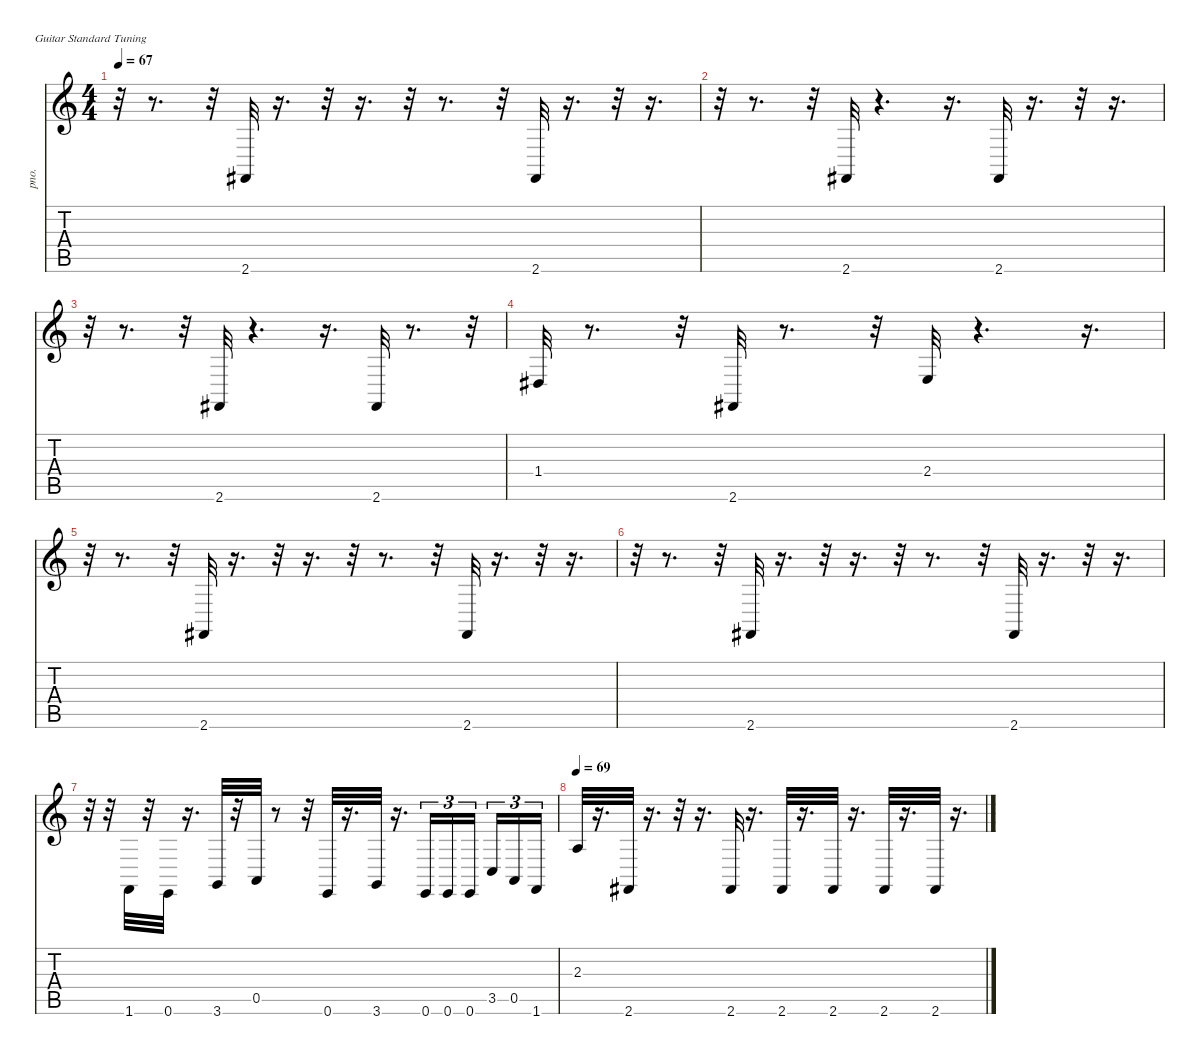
\defaultSystemsLayout 4
\hideDynamics
\bracketExtendMode nobrackets
\otherSystemsTrackNameOrientation horizontal
\track ("Track 10" "pno.") {instrument acousticgrandpiano}
\staff {score tabs}
\tuning (E4 B3 G3 D3 A2 E2)
\ts (4 4)
\tempo 67
\clef g2
\ks c
r.32{dy f beam Down} r.8{d beam Down} r.32{beam Down} 2.6{acc #}.32{dy mf beam Up} r.16{d beam Up} r.32{beam Up} r.16{d beam Up} r.32{beam Up} r.8{d beam Up} r.32{beam Up} 2.6{acc #}.32{dy f beam Up} r.16{d beam Up} r.32{beam Up} r.16{d beam Up} |
r.32{beam Down} r.8{d beam Down} r.32{beam Down} 2.6{acc #}.32{beam Up} r.4{d beam Up} r.16{d beam Up} 2.6{acc #}.32{beam Up} r.16{d beam Up} r.32{beam Up} r.16{d beam Up} |
r.32{beam Down} r.8{d beam Down} r.32{beam Down} 2.6{acc #}.32{beam Up} r.4{d beam Up} r.16{d beam Up} 2.6{acc #}.32{beam Up} r.8{d beam Up} r.32{beam Up} |
1.4{acc #}.32{dy mf beam Up} r.8{d beam Up} r.32{beam Up} 2.6{acc #}.32{dy mp beam Up} r.8{d beam Up} r.32{beam Up} 2.4.32{dy f beam Up} r.4{d beam Up} r.16{d beam Up} |
r.32{beam Down} r.8{d beam Down} r.32{beam Down} 2.6{acc #}.32{beam Up} r.16{d beam Up} r.32{beam Up} r.16{d beam Up} r.32{beam Up} r.8{d beam Up} r.32{beam Up} 2.6{acc #}.32{beam Up} r.16{d beam Up} r.32{beam Up} r.16{d beam Up} |
r.32{beam Down} r.8{d beam Down} r.32{beam Down} 2.6{acc #}.32{beam Up} r.16{d beam Up} r.32{beam Up} r.16{d beam Up} r.32{beam Up} r.8{d beam Up} r.32{beam Up} 2.6{acc #}.32{beam Up} r.16{d beam Up} r.32{beam Up} r.16{d beam Up} |
r.32{beam Down} r.32{beam Down} 1.6.32{beam Up} r.32{beam Up} 0.6.32{dy mf beam Up} r.16{d beam Up} 3.6.32{dy mp beam Up} r.32{beam Up} 0.5.32{dy ff beam Up} r.8{beam Up} r.32{beam Up} 0.6.32{dy mf beam Up} r.16{d beam Up} 3.6.32{dy fff beam Up} r.16{d beam Up} 0.6.16{tu (3 2) dy p beam Up} 0.6.16{tu (3 2) beam Up} 0.6.16{tu (3 2) dy mp beam Up} 3.5.16{tu (3 2) dy f beam Up} 0.5.16{tu (3 2) dy ff beam Up} 1.6.16{tu (3 2) beam Up} |
\tempo 69
2.3.32{dy f beam Up} r.16{d beam Up} 2.6{acc #}.32{dy mp beam Up} r.16{d beam Up} r.32{beam Up} r.16{d beam Up} 2.6{acc #}.32{beam Up} r.16{d beam Up} 2.6{acc #}.32{dy f beam Up} r.16{d beam Up} 2.6{acc #}.32{dy mp beam Up} r.16{d beam Up} 2.6{acc #}.32{beam Up} r.16{d beam Up} 2.6{acc #}.32{beam Up} r.16{d beam Up}
